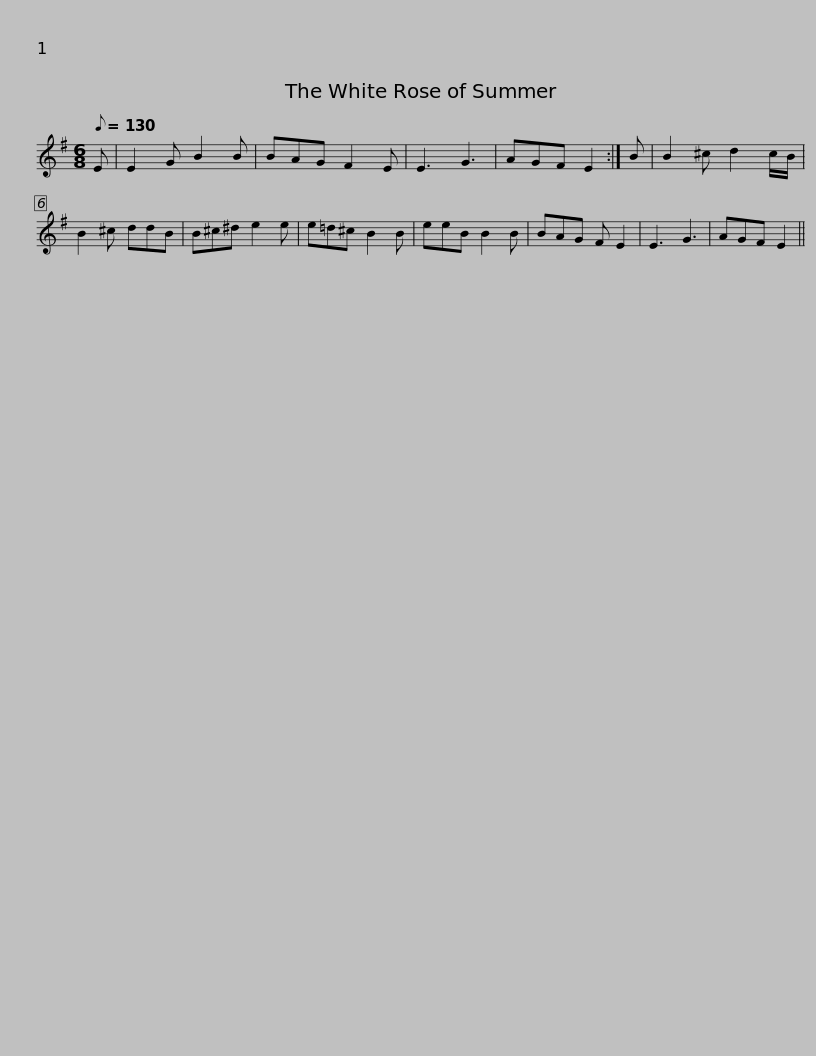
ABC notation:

X:1
L:1/8
Q:1/8=130
M:6/8
I:linebreak $
K:Emin
V:1 treble
V:1
 E | E2 G B2 B | BAG F2 E | E3 G3 | AGF E2 :|$ %5
 B | B2 ^c d2 c/B/ | B2 ^c ddB | B^c^d e2 e | e=d^c B2 B |$ %10
 eeB B2 B | BAG F E2 | E3 G3 | AGF E2 || %14
